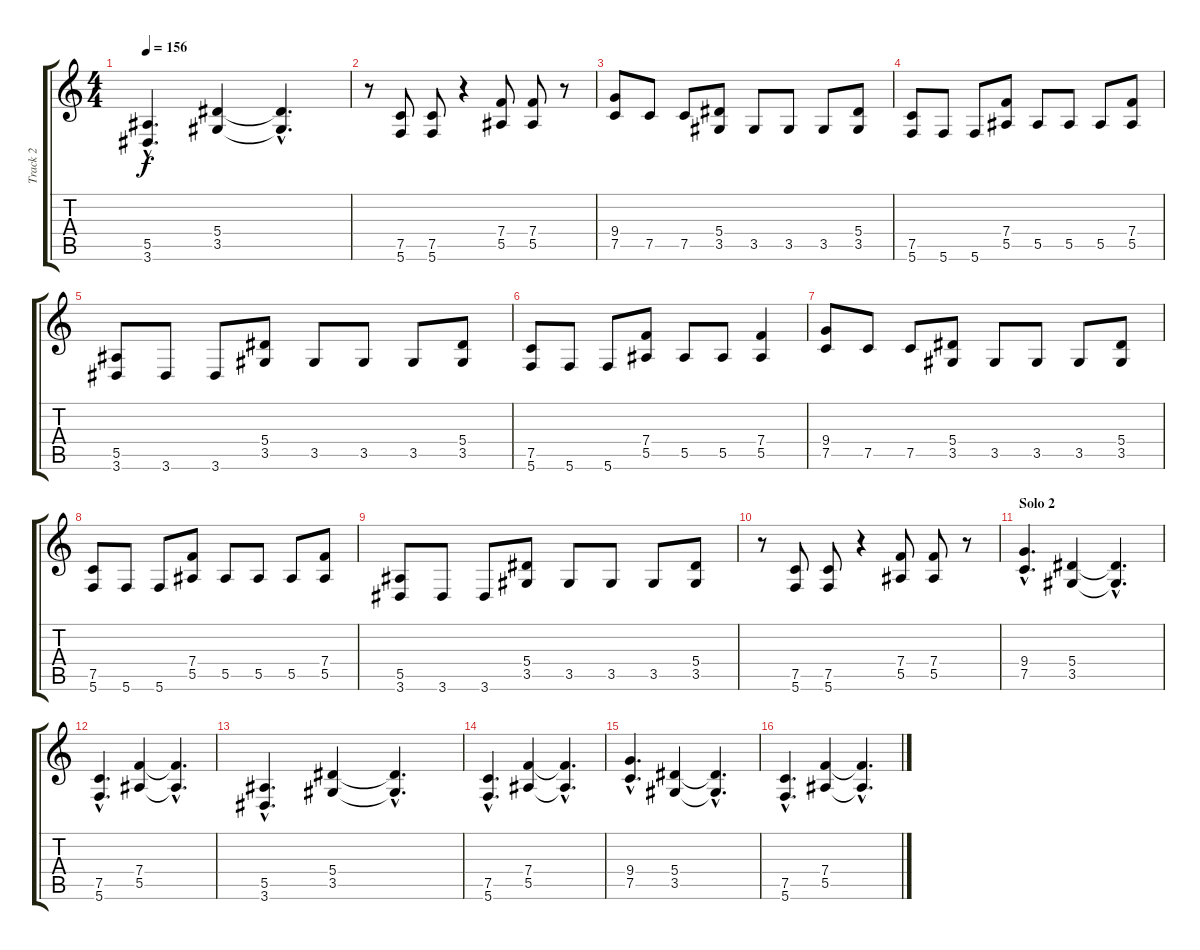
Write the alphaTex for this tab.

\track ("Track 2" "Track 2") {instrument distortionguitar}
\staff {score tabs}
\tuning (C4 G3 Eb3 Bb2 F2 C2) {hide}
\ts (4 4)
\tempo 156
\clef g2
\ks c
(5.5{hac} 3.6{hac}).4{d dy f} (5.4 3.5).4 (5.4{hac t} 3.5{hac t}).4{d} |
r.8 (7.5 5.6).8 (7.5 5.6).8 r.4 (7.4 5.5).8 (7.4 5.5).8 r.8 |
(9.4 7.5).8 7.5.8 7.5.8 (5.4 3.5).8 3.5.8 3.5.8 3.5.8 (5.4 3.5).8 |
(7.5 5.6).8 5.6.8 5.6.8 (7.4 5.5).8 5.5.8 5.5.8 5.5.8 (7.4 5.5).8 |
(5.5 3.6).8 3.6.8 3.6.8 (5.4 3.5).8 3.5.8 3.5.8 3.5.8 (5.4 3.5).8 |
(7.5 5.6).8 5.6.8 5.6.8 (7.4 5.5).8 5.5.8 5.5.8 (7.4 5.5).4 |
(9.4 7.5).8 7.5.8 7.5.8 (5.4 3.5).8 3.5.8 3.5.8 3.5.8 (5.4 3.5).8 |
(7.5 5.6).8 5.6.8 5.6.8 (7.4 5.5).8 5.5.8 5.5.8 5.5.8 (7.4 5.5).8 |
(5.5 3.6).8 3.6.8 3.6.8 (5.4 3.5).8 3.5.8 3.5.8 3.5.8 (5.4 3.5).8 |
r.8 (7.5 5.6).8 (7.5 5.6).8 r.4 (7.4 5.5).8 (7.4 5.5).8 r.8 |
\section ("" "Solo 2")
(9.4{hac} 7.5{hac}).4{d} (5.4 3.5).4 (5.4{hac t} 3.5{hac t}).4{d} |
(7.5{hac} 5.6{hac}).4{d} (7.4 5.5).4 (7.4{hac t} 5.5{hac t}).4{d} |
(5.5{hac} 3.6{hac}).4{d} (5.4 3.5).4 (5.4{hac t} 3.5{hac t}).4{d} |
(7.5{hac} 5.6{hac}).4{d} (7.4 5.5).4 (7.4{hac t} 5.5{hac t}).4{d} |
(9.4{hac} 7.5{hac}).4{d} (5.4 3.5).4 (5.4{hac t} 3.5{hac t}).4{d} |
(7.5{hac} 5.6{hac}).4{d} (7.4 5.5).4 (7.4{hac t} 5.5{hac t}).4{d}
